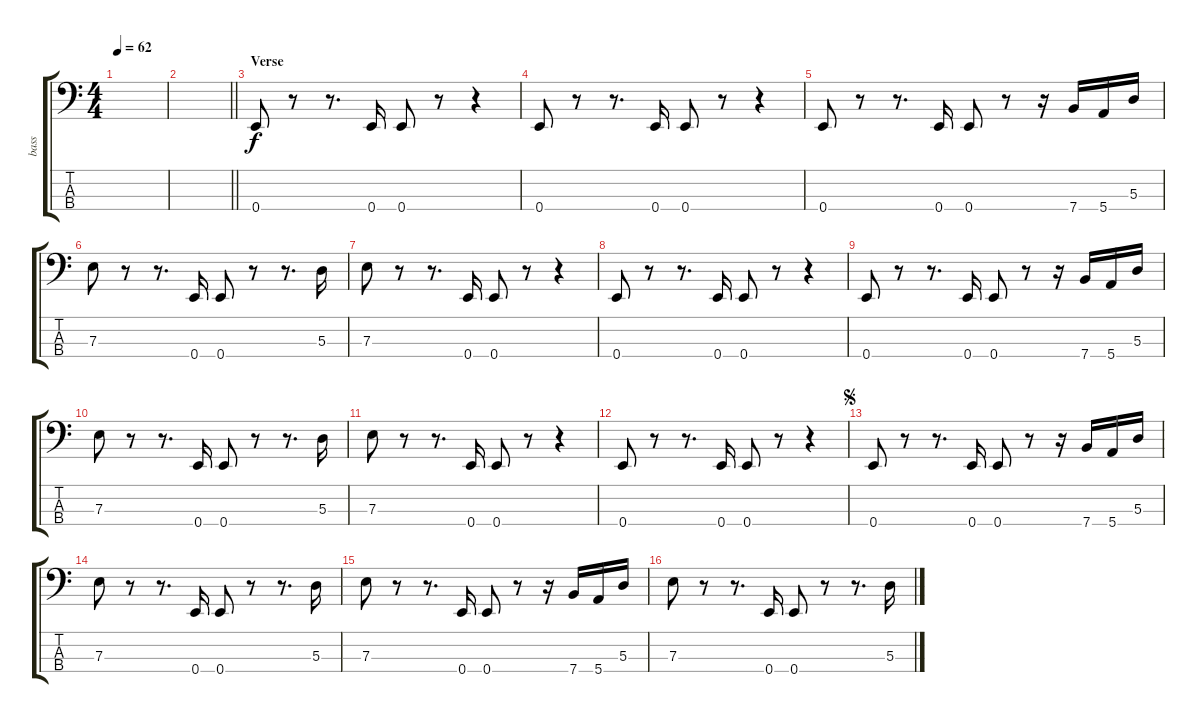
\track ("bass" "bass") {instrument electricbassfinger}
\staff {score tabs}
\tuning (G2 D2 A1 E1) {hide}
\ts (4 4)
\tempo 62
\clef f4
\ks c
|
\barLineRight lightlight
|
\section ("" "Verse")
0.4.8 r.8 r.8{d} 0.4.16 0.4.8 r.8 r.4 |
0.4.8 r.8 r.8{d} 0.4.16 0.4.8 r.8 r.4 |
0.4.8 r.8 r.8{d} 0.4.16 0.4.8 r.8 r.16 7.4.16 5.4.16 5.3.16 |
7.3.8 r.8 r.8{d} 0.4.16 0.4.8 r.8 r.8{d} 5.3.16 |
7.3.8 r.8 r.8{d} 0.4.16 0.4.8 r.8 r.4 |
0.4.8 r.8 r.8{d} 0.4.16 0.4.8 r.8 r.4 |
0.4.8 r.8 r.8{d} 0.4.16 0.4.8 r.8 r.16 7.4.16 5.4.16 5.3.16 |
7.3.8 r.8 r.8{d} 0.4.16 0.4.8 r.8 r.8{d} 5.3.16 |
7.3.8 r.8 r.8{d} 0.4.16 0.4.8 r.8 r.4 |
0.4.8 r.8 r.8{d} 0.4.16 0.4.8 r.8 r.4 |
\jump segno
0.4.8 r.8 r.8{d} 0.4.16 0.4.8 r.8 r.16 7.4.16 5.4.16 5.3.16 |
7.3.8 r.8 r.8{d} 0.4.16 0.4.8 r.8 r.8{d} 5.3.16 |
7.3.8 r.8 r.8{d} 0.4.16 0.4.8 r.8 r.16 7.4.16 5.4.16 5.3.16 |
7.3.8 r.8 r.8{d} 0.4.16 0.4.8 r.8 r.8{d} 5.3.16
